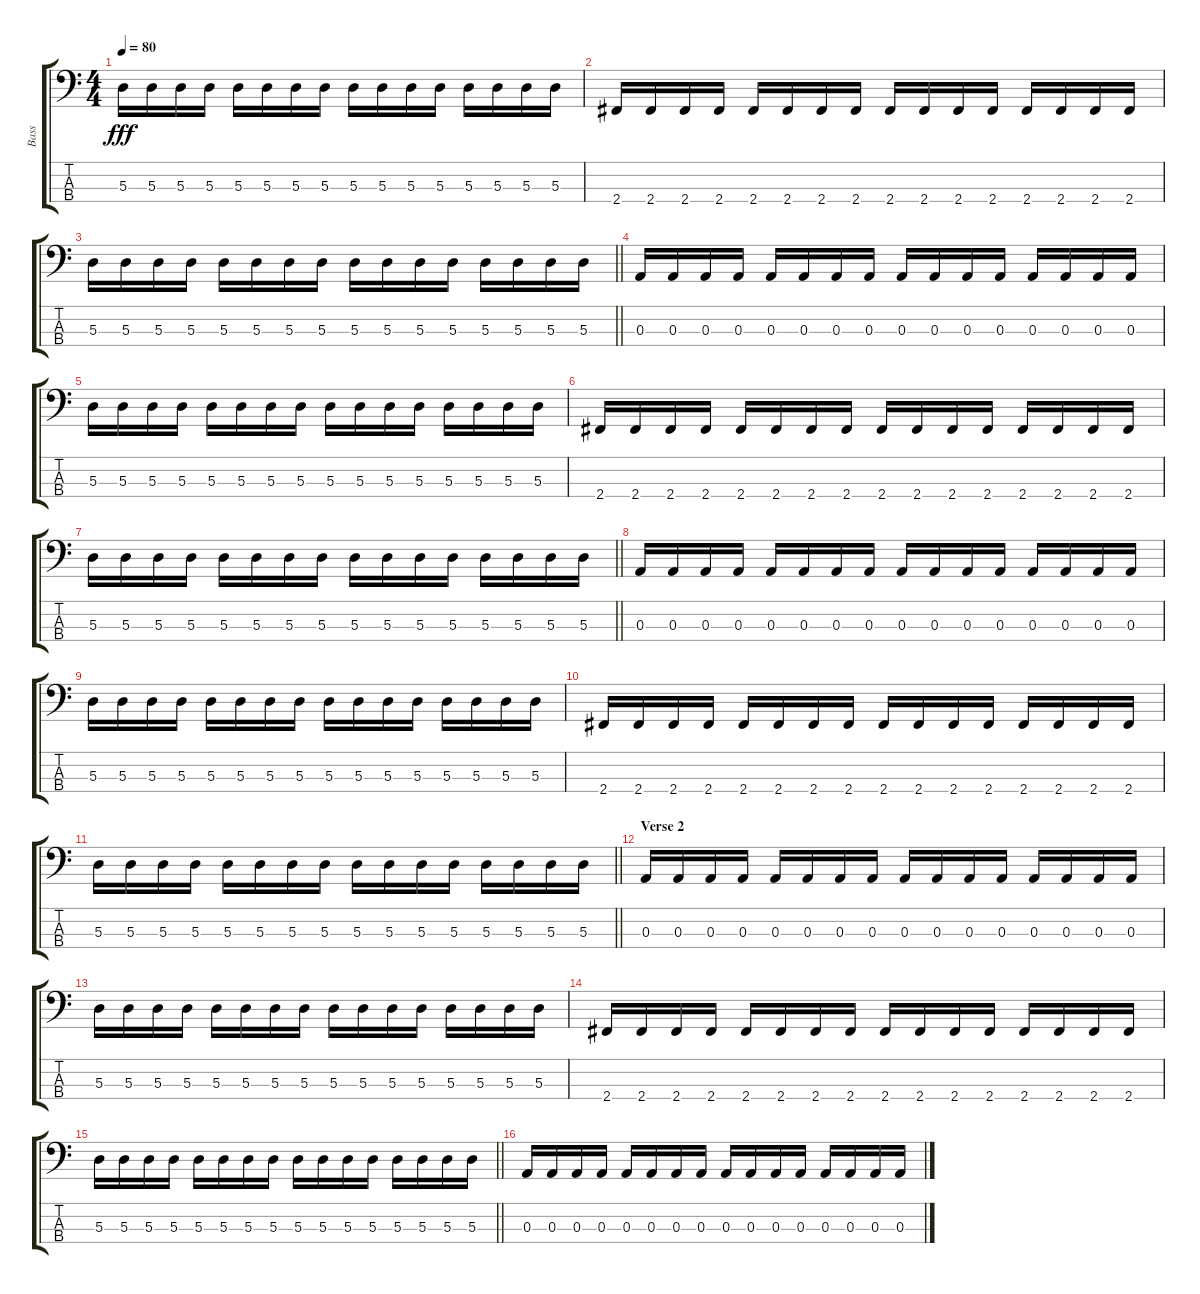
\track ("Bass" "Bass") {instrument electricbasspick}
\staff {score tabs}
\tuning (G2 D2 A1 E1) {hide}
\ts (4 4)
\tempo 80
\clef f4
\ks c
5.3.16{dy fff} 5.3.16 5.3.16 5.3.16 5.3.16 5.3.16 5.3.16 5.3.16 5.3.16 5.3.16 5.3.16 5.3.16 5.3.16 5.3.16 5.3.16 5.3.16 |
2.4.16 2.4.16 2.4.16 2.4.16 2.4.16 2.4.16 2.4.16 2.4.16 2.4.16 2.4.16 2.4.16 2.4.16 2.4.16 2.4.16 2.4.16 2.4.16 |
\barLineRight lightlight
5.3.16 5.3.16 5.3.16 5.3.16 5.3.16 5.3.16 5.3.16 5.3.16 5.3.16 5.3.16 5.3.16 5.3.16 5.3.16 5.3.16 5.3.16 5.3.16 |
0.3.16 0.3.16 0.3.16 0.3.16 0.3.16 0.3.16 0.3.16 0.3.16 0.3.16 0.3.16 0.3.16 0.3.16 0.3.16 0.3.16 0.3.16 0.3.16 |
5.3.16 5.3.16 5.3.16 5.3.16 5.3.16 5.3.16 5.3.16 5.3.16 5.3.16 5.3.16 5.3.16 5.3.16 5.3.16 5.3.16 5.3.16 5.3.16 |
2.4.16 2.4.16 2.4.16 2.4.16 2.4.16 2.4.16 2.4.16 2.4.16 2.4.16 2.4.16 2.4.16 2.4.16 2.4.16 2.4.16 2.4.16 2.4.16 |
\barLineRight lightlight
5.3.16 5.3.16 5.3.16 5.3.16 5.3.16 5.3.16 5.3.16 5.3.16 5.3.16 5.3.16 5.3.16 5.3.16 5.3.16 5.3.16 5.3.16 5.3.16 |
0.3.16 0.3.16 0.3.16 0.3.16 0.3.16 0.3.16 0.3.16 0.3.16 0.3.16 0.3.16 0.3.16 0.3.16 0.3.16 0.3.16 0.3.16 0.3.16 |
5.3.16 5.3.16 5.3.16 5.3.16 5.3.16 5.3.16 5.3.16 5.3.16 5.3.16 5.3.16 5.3.16 5.3.16 5.3.16 5.3.16 5.3.16 5.3.16 |
2.4.16 2.4.16 2.4.16 2.4.16 2.4.16 2.4.16 2.4.16 2.4.16 2.4.16 2.4.16 2.4.16 2.4.16 2.4.16 2.4.16 2.4.16 2.4.16 |
\barLineRight lightlight
5.3.16 5.3.16 5.3.16 5.3.16 5.3.16 5.3.16 5.3.16 5.3.16 5.3.16 5.3.16 5.3.16 5.3.16 5.3.16 5.3.16 5.3.16 5.3.16 |
\section ("" "Verse 2")
0.3.16 0.3.16 0.3.16 0.3.16 0.3.16 0.3.16 0.3.16 0.3.16 0.3.16 0.3.16 0.3.16 0.3.16 0.3.16 0.3.16 0.3.16 0.3.16 |
5.3.16 5.3.16 5.3.16 5.3.16 5.3.16 5.3.16 5.3.16 5.3.16 5.3.16 5.3.16 5.3.16 5.3.16 5.3.16 5.3.16 5.3.16 5.3.16 |
2.4.16 2.4.16 2.4.16 2.4.16 2.4.16 2.4.16 2.4.16 2.4.16 2.4.16 2.4.16 2.4.16 2.4.16 2.4.16 2.4.16 2.4.16 2.4.16 |
\barLineRight lightlight
5.3.16 5.3.16 5.3.16 5.3.16 5.3.16 5.3.16 5.3.16 5.3.16 5.3.16 5.3.16 5.3.16 5.3.16 5.3.16 5.3.16 5.3.16 5.3.16 |
0.3.16 0.3.16 0.3.16 0.3.16 0.3.16 0.3.16 0.3.16 0.3.16 0.3.16 0.3.16 0.3.16 0.3.16 0.3.16 0.3.16 0.3.16 0.3.16
